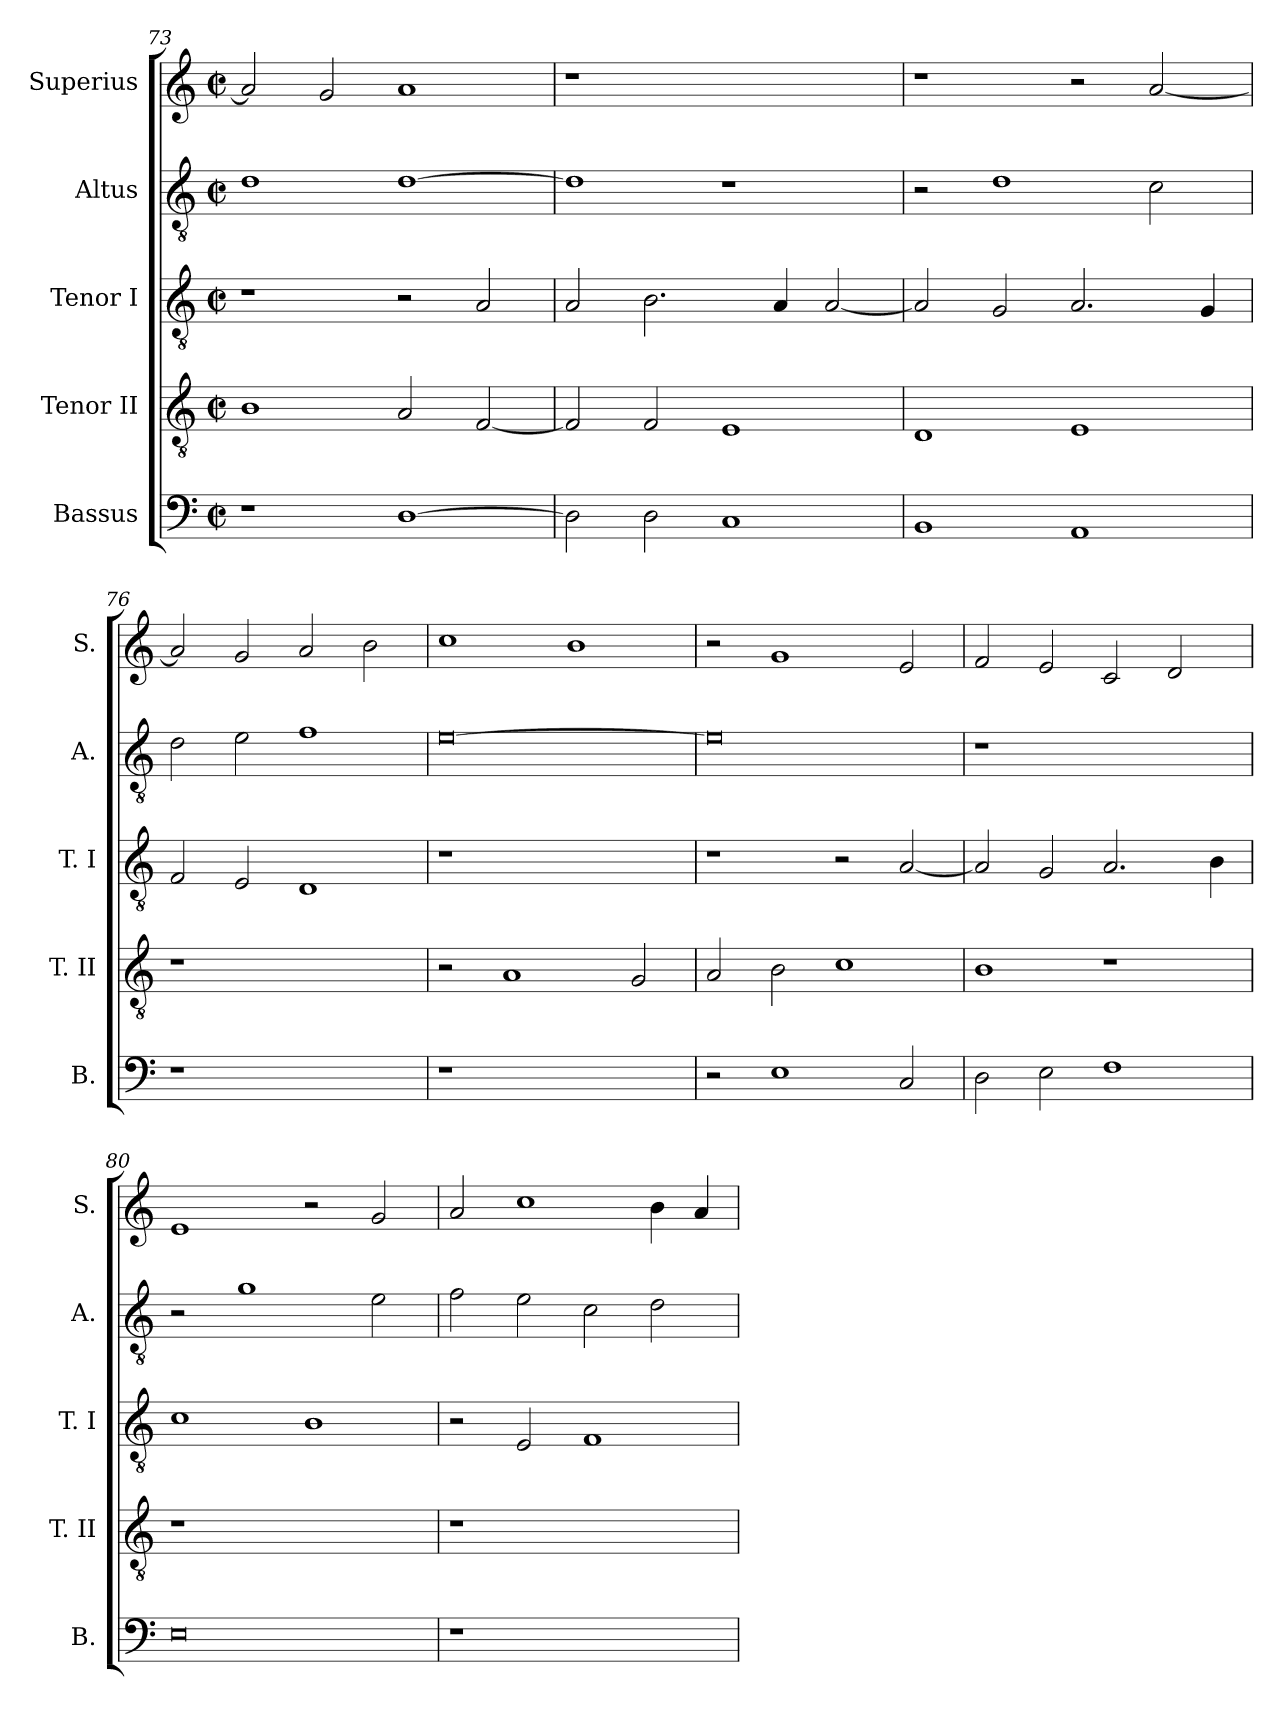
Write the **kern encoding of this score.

**kern	**kern	**kern	**kern	**kern
*part5	*part4	*part3	*part2	*part1
*staff5	*staff4	*staff3	*staff2	*staff1
*I"Bassus	*I"Tenor II	*I"Tenor I	*I"Altus	*I"Superius
*I'B.	*I'T. II	*I'T. I	*I'A.	*I'S.
*clefF4	*clefGv2	*clefGv2	*clefGv2	*clefG2
*	*ITrd7c12	*ITrd7c12	*ITrd7c12	*
*k[]	*k[]	*k[]	*k[]	*k[]
*C:	*C:	*C:	*C:	*C:
*M2/2	*M2/2	*M2/2	*M2/2	*M2/2
*met(c|)	*met(c|)	*met(c|)	*met(c|)	*met(c|)
=73	=73	=73	=73	=73
1r	1BBi	1r	1Di	2ai/]
.	.	.	.	2gi/
[>1Di	2AAi/	2r	[>1Di	1ai
.	[<2FFi/	2AAi/	.	.
=74	=74	=74	=74	=74
!	!	!	!	!LO:N:vis=1
2Di\]	2FFi/]	2AAi/	1Di]	1r
2Di\	2FFi/	2.BBi\	.	.
1Ci	1EEi	.	1r	1ryy
.	.	4AAi/	.	.
.	.	[<2AAi/	.	.
=75	=75	=75	=75	=75
1BBi	1DDi	2AAi/]	2r	1r
.	.	2GGi/	1Di	.
1AAi	1EEi	2.AAi/	.	2r
.	.	.	2Ci\	[<2ai/
.	.	4GGi/	.	.
=76	=76	=76	=76	=76
!LO:N:vis=1	!LO:N:vis=1	!	!	!
1r	1r	2FFi/	2Di\	2ai/]
.	.	2EEi/	2Ei\	2gi/
1ryy	1ryy	1DDi	1Fi	2ai/
.	.	.	.	2bi\
!!LO:LB:g=z
=77	=77	=77	=77	=77
!LO:N:vis=1	!	!LO:N:vis=1	!	!
1r	2r	1r	[>0Ei	1cci
.	1AAi	.	.	.
1ryy	.	1ryy	.	1bi
.	2GGi/	.	.	.
=78	=78	=78	=78	=78
2r	2AAi/	1r	0Ei]	2r
1Ei	2BBi\	.	.	1gi
.	1Ci	2r	.	.
2Ci/	.	[<2AAi/	.	2ei/
=79	=79	=79	=79	=79
!	!	!	!LO:N:vis=1	!
2Di\	1BBi	2AAi/]	1r	2fi/
2Ei\	.	2GGi/	.	2ei/
1Fi	1r	2.AAi/	1ryy	2ci/
.	.	.	.	2di/
.	.	4BBi\	.	.
=80	=80	=80	=80	=80
!	!LO:N:vis=1	!	!	!
0Ei	1r	1Ci	2r	1ei
.	.	.	1Gi	.
.	1ryy	1BBi	.	2r
.	.	.	2Ei\	2gi/
=81	=81	=81	=81	=81
!LO:N:vis=1	!LO:N:vis=1	!	!	!
1r	1r	2r	2Fi\	2ai/
.	.	2EEi/	2Ei\	1cci
1ryy	1ryy	1FFi	2Ci\	.
.	.	.	2Di\	4bi\
.	.	.	.	4ai/
=	=	=	=	=
*-	*-	*-	*-	*-
